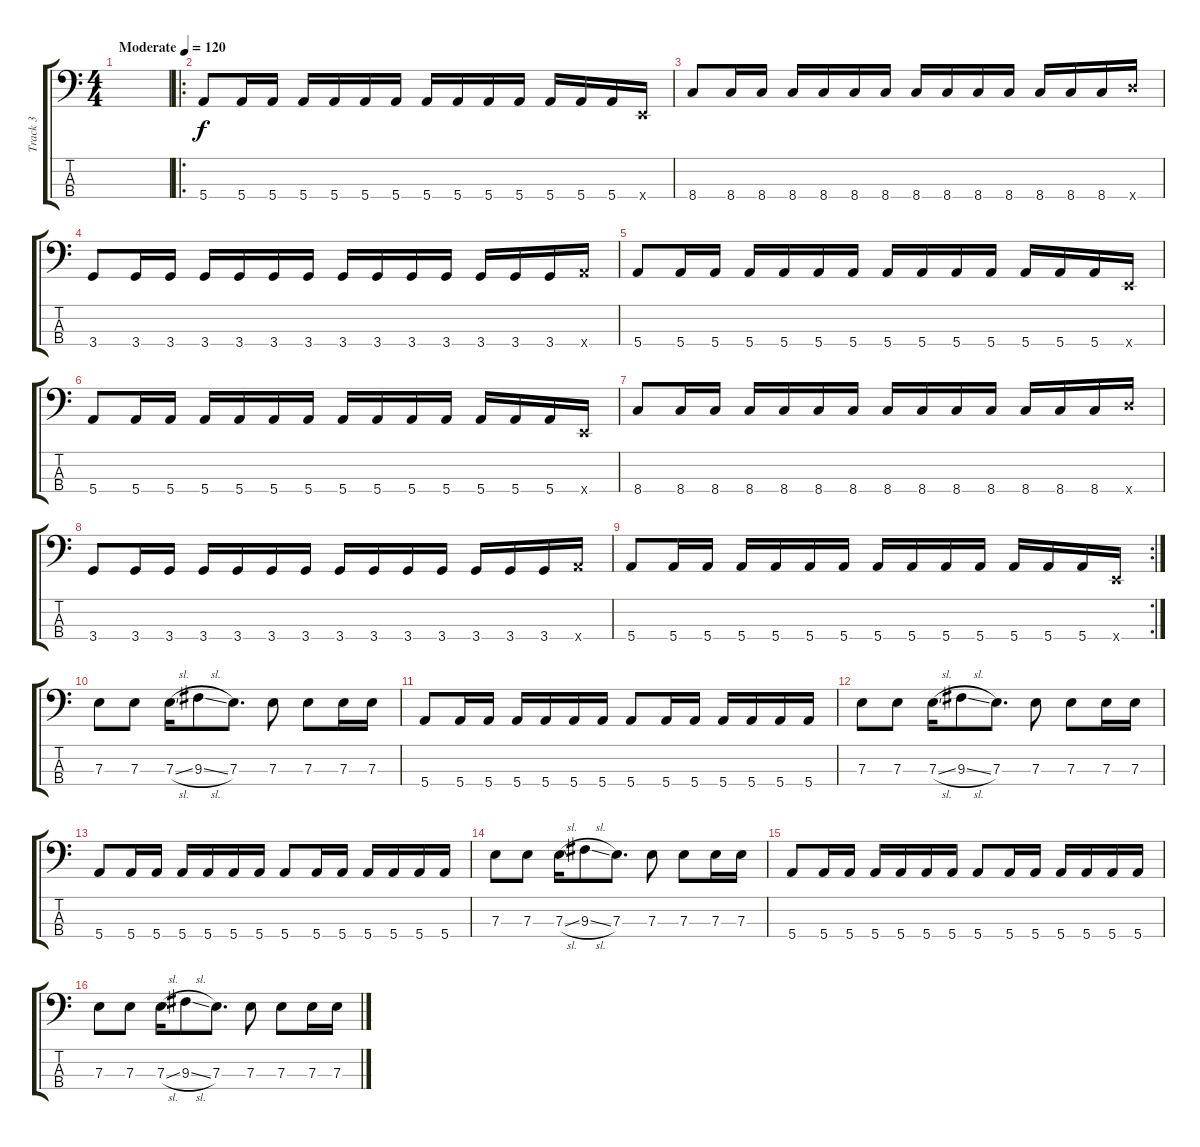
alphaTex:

\track ("Track 3" "Track 3") {instrument electricbasspick}
\staff {score tabs}
\tuning (G2 D2 A1 E1) {hide}
\ts (4 4)
\tempo (120 "Moderate")
\clef f4
\ks c
|
\ro
5.4.8 5.4.16 5.4.16 5.4.16 5.4.16 5.4.16 5.4.16 5.4.16 5.4.16 5.4.16 5.4.16 5.4.16 5.4.16 5.4.16 0.4{x}.16 |
8.4.8 8.4.16 8.4.16 8.4.16 8.4.16 8.4.16 8.4.16 8.4.16 8.4.16 8.4.16 8.4.16 8.4.16 8.4.16 8.4.16 10.4{x}.16 |
3.4.8 3.4.16 3.4.16 3.4.16 3.4.16 3.4.16 3.4.16 3.4.16 3.4.16 3.4.16 3.4.16 3.4.16 3.4.16 3.4.16 5.4{x}.16 |
5.4.8 5.4.16 5.4.16 5.4.16 5.4.16 5.4.16 5.4.16 5.4.16 5.4.16 5.4.16 5.4.16 5.4.16 5.4.16 5.4.16 0.4{x}.16 |
5.4.8 5.4.16 5.4.16 5.4.16 5.4.16 5.4.16 5.4.16 5.4.16 5.4.16 5.4.16 5.4.16 5.4.16 5.4.16 5.4.16 0.4{x}.16 |
8.4.8 8.4.16 8.4.16 8.4.16 8.4.16 8.4.16 8.4.16 8.4.16 8.4.16 8.4.16 8.4.16 8.4.16 8.4.16 8.4.16 10.4{x}.16 |
3.4.8 3.4.16 3.4.16 3.4.16 3.4.16 3.4.16 3.4.16 3.4.16 3.4.16 3.4.16 3.4.16 3.4.16 3.4.16 3.4.16 5.4{x}.16 |
\rc 2
5.4.8 5.4.16 5.4.16 5.4.16 5.4.16 5.4.16 5.4.16 5.4.16 5.4.16 5.4.16 5.4.16 5.4.16 5.4.16 5.4.16 0.4{x}.16 |
7.3.8 7.3.8 7.3{sl}.16 9.3{sl}.8 7.3.8{d} 7.3.8 7.3.8 7.3.16 7.3.16 |
5.4.8 5.4.16 5.4.16 5.4.16 5.4.16 5.4.16 5.4.16 5.4.8 5.4.16 5.4.16 5.4.16 5.4.16 5.4.16 5.4.16 |
7.3.8 7.3.8 7.3{sl}.16 9.3{sl}.8 7.3.8{d} 7.3.8 7.3.8 7.3.16 7.3.16 |
5.4.8 5.4.16 5.4.16 5.4.16 5.4.16 5.4.16 5.4.16 5.4.8 5.4.16 5.4.16 5.4.16 5.4.16 5.4.16 5.4.16 |
7.3.8 7.3.8 7.3{sl}.16 9.3{sl}.8 7.3.8{d} 7.3.8 7.3.8 7.3.16 7.3.16 |
5.4.8 5.4.16 5.4.16 5.4.16 5.4.16 5.4.16 5.4.16 5.4.8 5.4.16 5.4.16 5.4.16 5.4.16 5.4.16 5.4.16 |
7.3.8 7.3.8 7.3{sl}.16 9.3{sl}.8 7.3.8{d} 7.3.8 7.3.8 7.3.16 7.3.16
